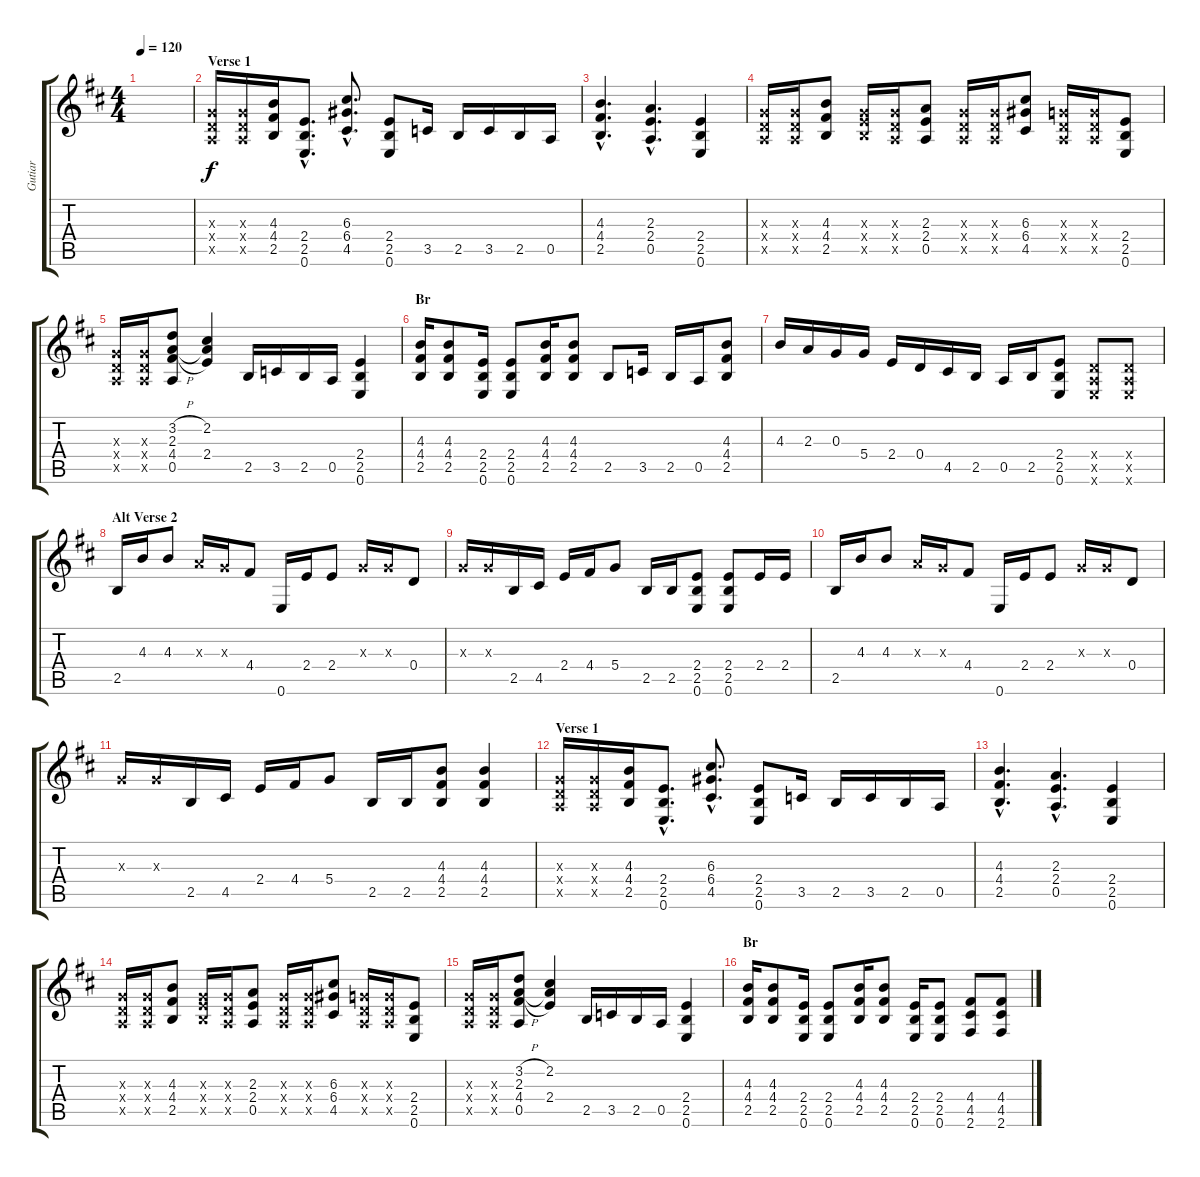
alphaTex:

\track ("Gutiar" "Gutiar") {instrument distortionguitar}
\staff {score tabs}
\tuning (E4 B3 G3 D3 A2 E2) {hide}
\ts (4 4)
\tempo 120
\clef g2
\ks d
|
\section ("" "Verse 1")
(0.3{x} 0.4{x} 0.5{x}).16 (0.3{x} 0.4{x} 0.5{x}).16 (4.3 4.4 2.5).16 (2.4{hac} 2.5{hac} 0.6{hac}).8{d} (6.3{hac} 6.4{hac} 4.5{hac}).8{d} (2.4 2.5 0.6).8 3.5.16{balance 16} 2.5.16 3.5.16 2.5.16 0.5.16 |
(4.3{hac} 4.4{hac} 2.5{hac}).4{d balance 8} (2.3{hac} 2.4{hac} 0.5{hac}).4{d} (2.4 2.5 0.6).4 |
(0.3{x} 0.4{x} 0.5{x}).16 (0.3{x} 0.4{x} 0.5{x}).16 (4.3 4.4 2.5).8 (0.3{x} 2.4{x} 2.5{x}).16 (0.3{x} 0.4{x} 0.5{x}).16 (2.3 2.4 0.5).8 (0.3{x} 0.4{x} 0.5{x}).16 (0.3{x} 0.4{x} 0.5{x}).16 (6.3 6.4 4.5).8 (0.3{x} 0.4{x} 0.5{x}).16 (0.3{x} 0.4{x} 0.5{x}).16 (2.4 2.5 0.6).8 |
(0.3{x} 0.4{x} 0.5{x}).16 (0.3{x} 0.4{x} 0.5{x}).16 (3.2{h} 2.3 4.4{h} 0.5).8 (2.2 2.3{t} 2.4).4 2.5.16 3.5.16 2.5.16 0.5.16 (2.4 2.5 0.6).4 |
\section ("" "Br")
(4.3 4.4 2.5).16 (4.3 4.4 2.5).8 (2.4 2.5 0.6).16 (2.4 2.5 0.6).8 (4.3 4.4 2.5).16 (4.3 4.4 2.5).8 2.5.8 3.5.16 2.5.16 0.5.16 (4.3 4.4 2.5).8 |
4.3.16 2.3.16 0.3.16 5.4.16 2.4.16 0.4.16 4.5.16 2.5.16 0.5.16 2.5.16 (2.4 2.5 0.6).8 (0.4{x} 0.5{x} 0.6{x}).8 (0.4{x} 0.5{x} 0.6{x}).8 |
\section ("" "Alt Verse 2")
2.5.16 4.3.16 4.3.8 2.3{x}.16 0.3{x}.16 4.4.8 0.6.16 2.4.16 2.4.8 0.3{x}.16 0.3{x}.16 0.4.8 |
0.3{x}.16 0.3{x}.16 2.5.16 4.5.16 2.4.16 4.4.16 5.4.8 2.5.16 2.5.16 (2.4 2.5 0.6).8 (2.4 2.5 0.6).8 2.4.16 2.4.16 |
2.5.16 4.3.16 4.3.8 2.3{x}.16 0.3{x}.16 4.4.8 0.6.16 2.4.16 2.4.8 0.3{x}.16 0.3{x}.16 0.4.8 |
0.3{x}.16 0.3{x}.16 2.5.16 4.5.16 2.4.16 4.4.16 5.4.8 2.5.16 2.5.16 (4.3 4.4 2.5).8 (4.3 4.4 2.5).4 |
\section ("" "Verse 1")
(0.3{x} 0.4{x} 0.5{x}).16 (0.3{x} 0.4{x} 0.5{x}).16 (4.3 4.4 2.5).16 (2.4{hac} 2.5{hac} 0.6{hac}).8{d} (6.3{hac} 6.4{hac} 4.5{hac}).8{d} (2.4 2.5 0.6).8 3.5.16{balance 16} 2.5.16 3.5.16 2.5.16 0.5.16 |
(4.3{hac} 4.4{hac} 2.5{hac}).4{d balance 8} (2.3{hac} 2.4{hac} 0.5{hac}).4{d} (2.4 2.5 0.6).4 |
(0.3{x} 0.4{x} 0.5{x}).16 (0.3{x} 0.4{x} 0.5{x}).16 (4.3 4.4 2.5).8 (0.3{x} 2.4{x} 2.5{x}).16 (0.3{x} 0.4{x} 0.5{x}).16 (2.3 2.4 0.5).8 (0.3{x} 0.4{x} 0.5{x}).16 (0.3{x} 0.4{x} 0.5{x}).16 (6.3 6.4 4.5).8 (0.3{x} 0.4{x} 0.5{x}).16 (0.3{x} 0.4{x} 0.5{x}).16 (2.4 2.5 0.6).8 |
(0.3{x} 0.4{x} 0.5{x}).16 (0.3{x} 0.4{x} 0.5{x}).16 (3.2{h} 2.3 4.4{h} 0.5).8 (2.2 2.3{t} 2.4).4 2.5.16 3.5.16 2.5.16 0.5.16 (2.4 2.5 0.6).4 |
\section ("" "Br")
(4.3 4.4 2.5).16 (4.3 4.4 2.5).8 (2.4 2.5 0.6).16 (2.4 2.5 0.6).8 (4.3 4.4 2.5).16 (4.3 4.4 2.5).8 (2.4 2.5 0.6).16 (2.4 2.5 0.6).8 (4.4 4.5 2.6).8 (4.4 4.5 2.6).8
